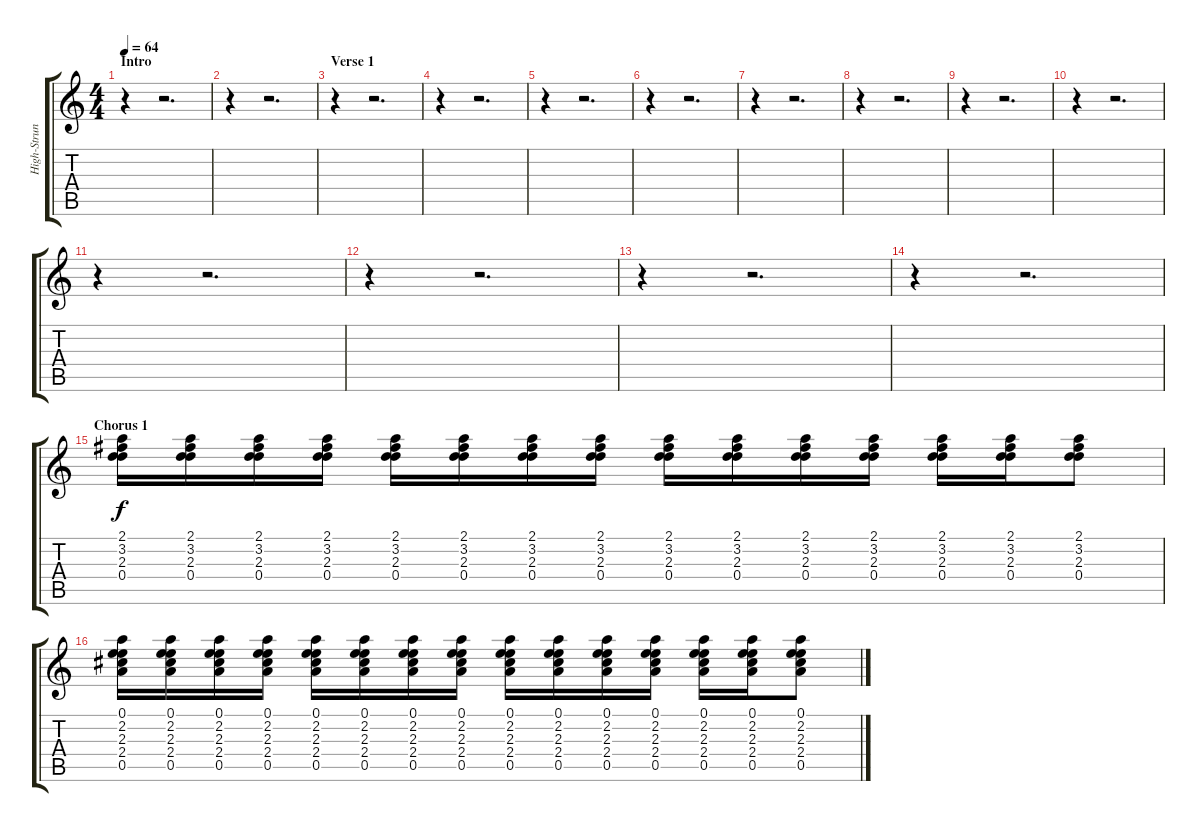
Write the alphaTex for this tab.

\track ("High-Strung Acoustic" "High-Strun") {instrument electricguitarjazz}
\staff {score tabs}
\tuning (E4 B3 G4 D4 A3 E3) {hide}
\ts (4 4)
\section ("" "Intro")
\tempo 64
\clef g2
\ks c
r.4{dy f instrument electricguitarjazz} r.2{d} |
r.4 r.2{d} |
\section ("" "Verse 1")
r.4 r.2{d} |
r.4 r.2{d} |
r.4 r.2{d} |
r.4 r.2{d} |
r.4 r.2{d} |
r.4 r.2{d} |
r.4 r.2{d} |
r.4 r.2{d} |
r.4 r.2{d} |
r.4 r.2{d} |
r.4 r.2{d} |
r.4 r.2{d} |
\section ("" "Chorus 1")
(2.1 3.2 2.3 0.4).16 (2.1 3.2 2.3 0.4).16 (2.1 3.2 2.3 0.4).16 (2.1 3.2 2.3 0.4).16 (2.1 3.2 2.3 0.4).16 (2.1 3.2 2.3 0.4).16 (2.1 3.2 2.3 0.4).16 (2.1 3.2 2.3 0.4).16 (2.1 3.2 2.3 0.4).16 (2.1 3.2 2.3 0.4).16 (2.1 3.2 2.3 0.4).16 (2.1 3.2 2.3 0.4).16 (2.1 3.2 2.3 0.4).16 (2.1 3.2 2.3 0.4).16 (2.1 3.2 2.3 0.4).8 |
(0.1 2.2 2.3 2.4 0.5).16 (0.1 2.2 2.3 2.4 0.5).16 (0.1 2.2 2.3 2.4 0.5).16 (0.1 2.2 2.3 2.4 0.5).16 (0.1 2.2 2.3 2.4 0.5).16 (0.1 2.2 2.3 2.4 0.5).16 (0.1 2.2 2.3 2.4 0.5).16 (0.1 2.2 2.3 2.4 0.5).16 (0.1 2.2 2.3 2.4 0.5).16 (0.1 2.2 2.3 2.4 0.5).16 (0.1 2.2 2.3 2.4 0.5).16 (0.1 2.2 2.3 2.4 0.5).16 (0.1 2.2 2.3 2.4 0.5).16 (0.1 2.2 2.3 2.4 0.5).16 (0.1 2.2 2.3 2.4 0.5).8
